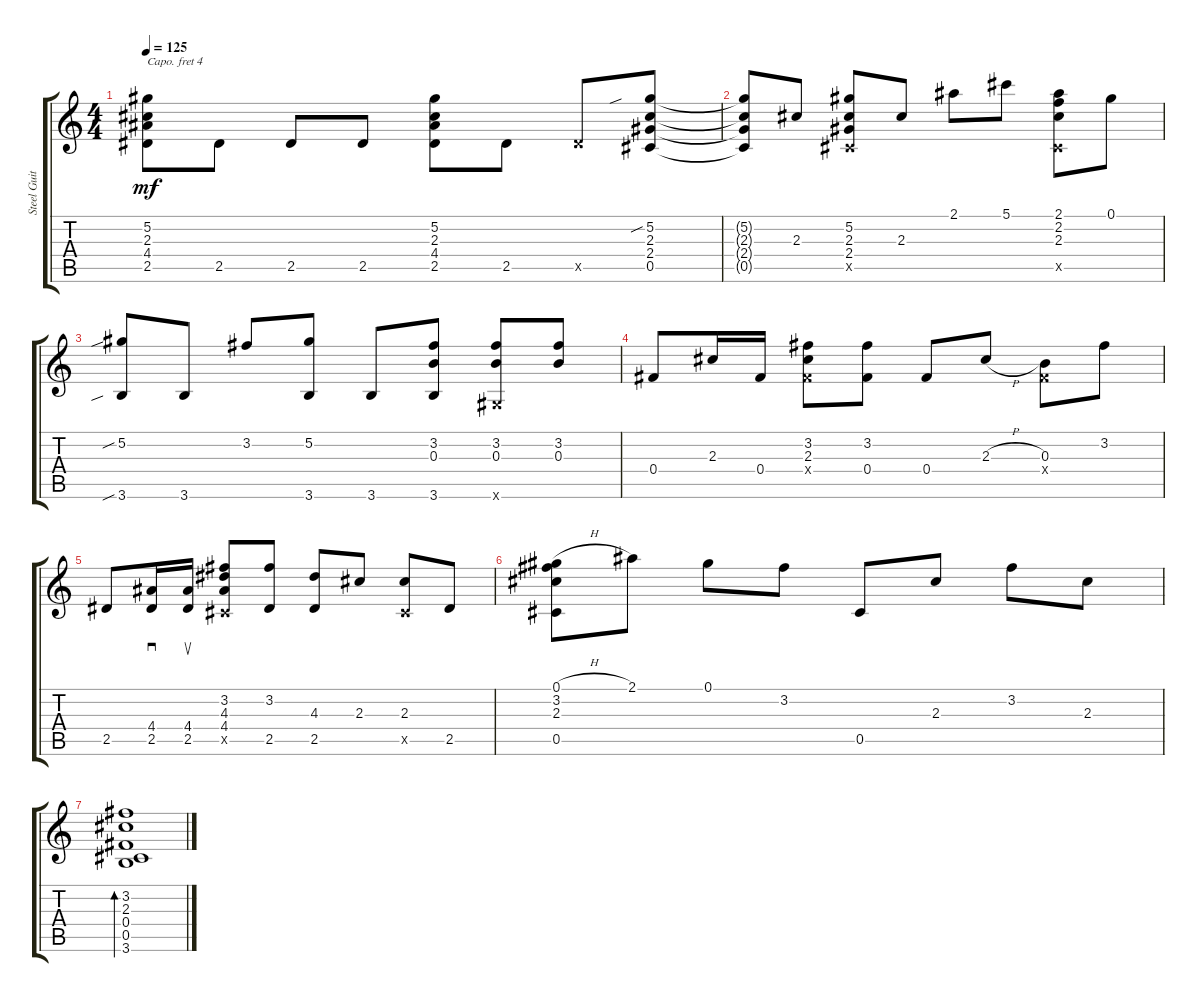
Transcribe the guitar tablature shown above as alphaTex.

\track ("Steel Guitar" "Steel Guit") {instrument acousticguitarsteel}
\staff {score tabs}
\capo 4
\tuning (E4 B3 G3 D3 A2 E2) {hide}
\ts (4 4)
\tempo 125
\clef g2
\ks c
(5.2 2.3 4.4 2.5).8{dy mf} 2.5.8 2.5.8 2.5.8 (5.2 2.3 4.4 2.5).8 2.5.8 2.5{x}.8 (5.2{sib} 2.3 2.4 0.5).8 |
(5.2{t} 2.3{t} 2.4{t} 0.5{t}).8 2.3.8 (5.2 2.3 2.4 0.5{x}).8 2.3.8 2.1.8 5.1.8 (2.1 2.2 2.3 0.5{x}).8 0.1.8 |
(5.2{sib} 3.6{sib}).8 3.6.8 3.2.8 (5.2 3.6).8 3.6.8 (3.2 0.3 3.6).8 (3.2 0.3 0.6{x}).8 (3.2 0.3).8 |
0.4.8 2.3.16 0.4.16 (3.2 2.3 0.4{x}).8 (3.2 0.4).8 0.4.8 2.3{h}.8 (0.3 0.4{x}).8 3.2.8 |
2.5.8 (4.4 2.5).16{sd} (4.4 2.5).16{su} (3.2 4.3 4.4 0.5{x}).8 (3.2 2.5).8 (4.3 2.5).8 2.3.8 (2.3 0.5{x}).8 2.5.8 |
(0.1{h} 3.2 2.3 0.5).8 2.1.8 0.1.8 3.2.8 0.5.8 2.3.8 3.2.8 2.3.8 |
(3.2 2.3 0.4 0.5 3.6).1{bd 30}
